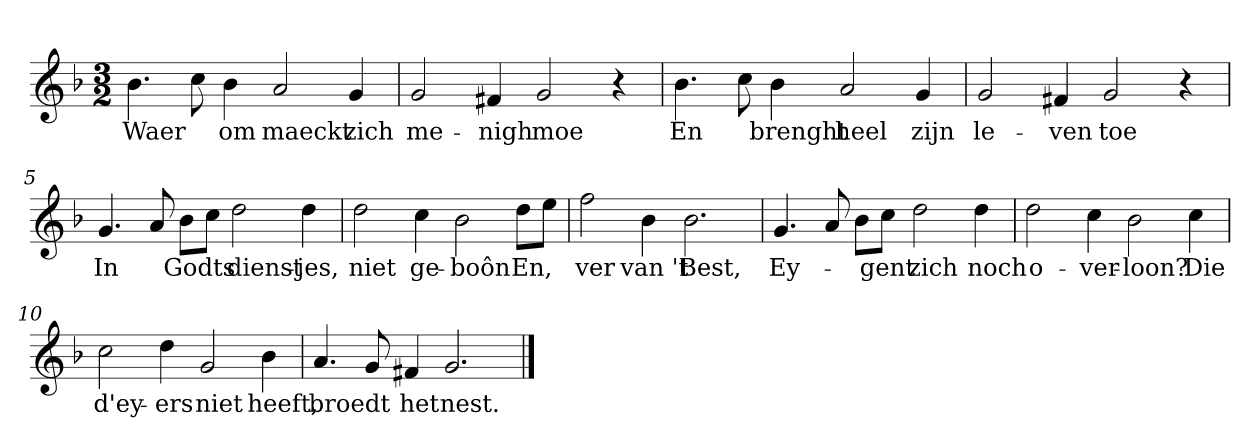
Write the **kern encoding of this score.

**kern	**text
*part1	*part1
*staff1	*staff1
*clefG2	*
*k[b-]	*
*G:dor	*
*M3/2	*
*MM120	*
=1	=1
4.b-	Waer
8cc	.
4b-	om
2a	maeckt
4g	zich
=2	=2
2g	me-
4f#X	-nigh
2g	moe
4r	.
=3	=3
4.b-	En
8cc	.
4b-	brenght
2a	heel
4g	zijn
=4	=4
2g	le-
4f#X	-ven
2g	toe
4r	.
=5	=5
4.g	In
8a	.
8b-\L	Godts
8cc\J	.
2dd	dienst-
4dd	-jes,
=6	=6
2dd	niet
4cc	ge-
2b-	-boôn
8dd\L	En,
8ee\J	.
=7	=7
2ff	ver
4b-	van 't
2.b-	Best,
=8	=8
4.g	Ey-
8a	.
8b-\L	.
8cc\J	-gent
2dd	zich
4dd	noch
=9	=9
2dd	o-
4cc	-ver-
2b-	-loon?
4cc	Die
=10	=10
2cc	d'ey-
4dd	-ers
2g	niet
4b-	heeft,
=11	=11
4.a	broedt
8g	.
4f#X	het
2.g	nest.
==	==
*-	*-
